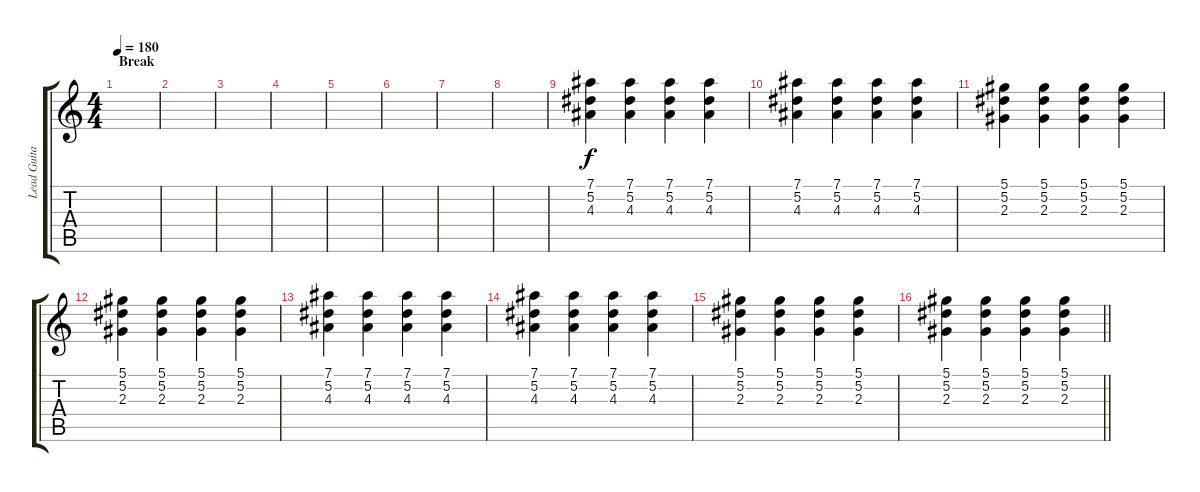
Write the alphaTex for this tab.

\track ("Lead Guitar" "Lead Guita") {instrument distortionguitar}
\staff {score tabs}
\tuning (Eb4 Bb3 Gb3 Db3 Ab2 Db2) {hide}
\ts (4 4)
\section ("" "Break")
\tempo 180
\clef g2
\ks c
|
|
|
|
|
|
|
|
(7.1 5.2 4.3).4{volume 6} (7.1 5.2 4.3).4 (7.1 5.2 4.3).4 (7.1 5.2 4.3).4 |
(7.1 5.2 4.3).4 (7.1 5.2 4.3).4 (7.1 5.2 4.3).4 (7.1 5.2 4.3).4 |
(5.1 5.2 2.3).4 (5.1 5.2 2.3).4 (5.1 5.2 2.3).4 (5.1 5.2 2.3).4 |
(5.1 5.2 2.3).4 (5.1 5.2 2.3).4 (5.1 5.2 2.3).4 (5.1 5.2 2.3).4 |
(7.1 5.2 4.3).4 (7.1 5.2 4.3).4 (7.1 5.2 4.3).4 (7.1 5.2 4.3).4 |
(7.1 5.2 4.3).4 (7.1 5.2 4.3).4 (7.1 5.2 4.3).4 (7.1 5.2 4.3).4 |
(5.1 5.2 2.3).4 (5.1 5.2 2.3).4 (5.1 5.2 2.3).4 (5.1 5.2 2.3).4 |
\barLineRight lightlight
(5.1 5.2 2.3).4 (5.1 5.2 2.3).4 (5.1 5.2 2.3).4 (5.1 5.2 2.3).4
